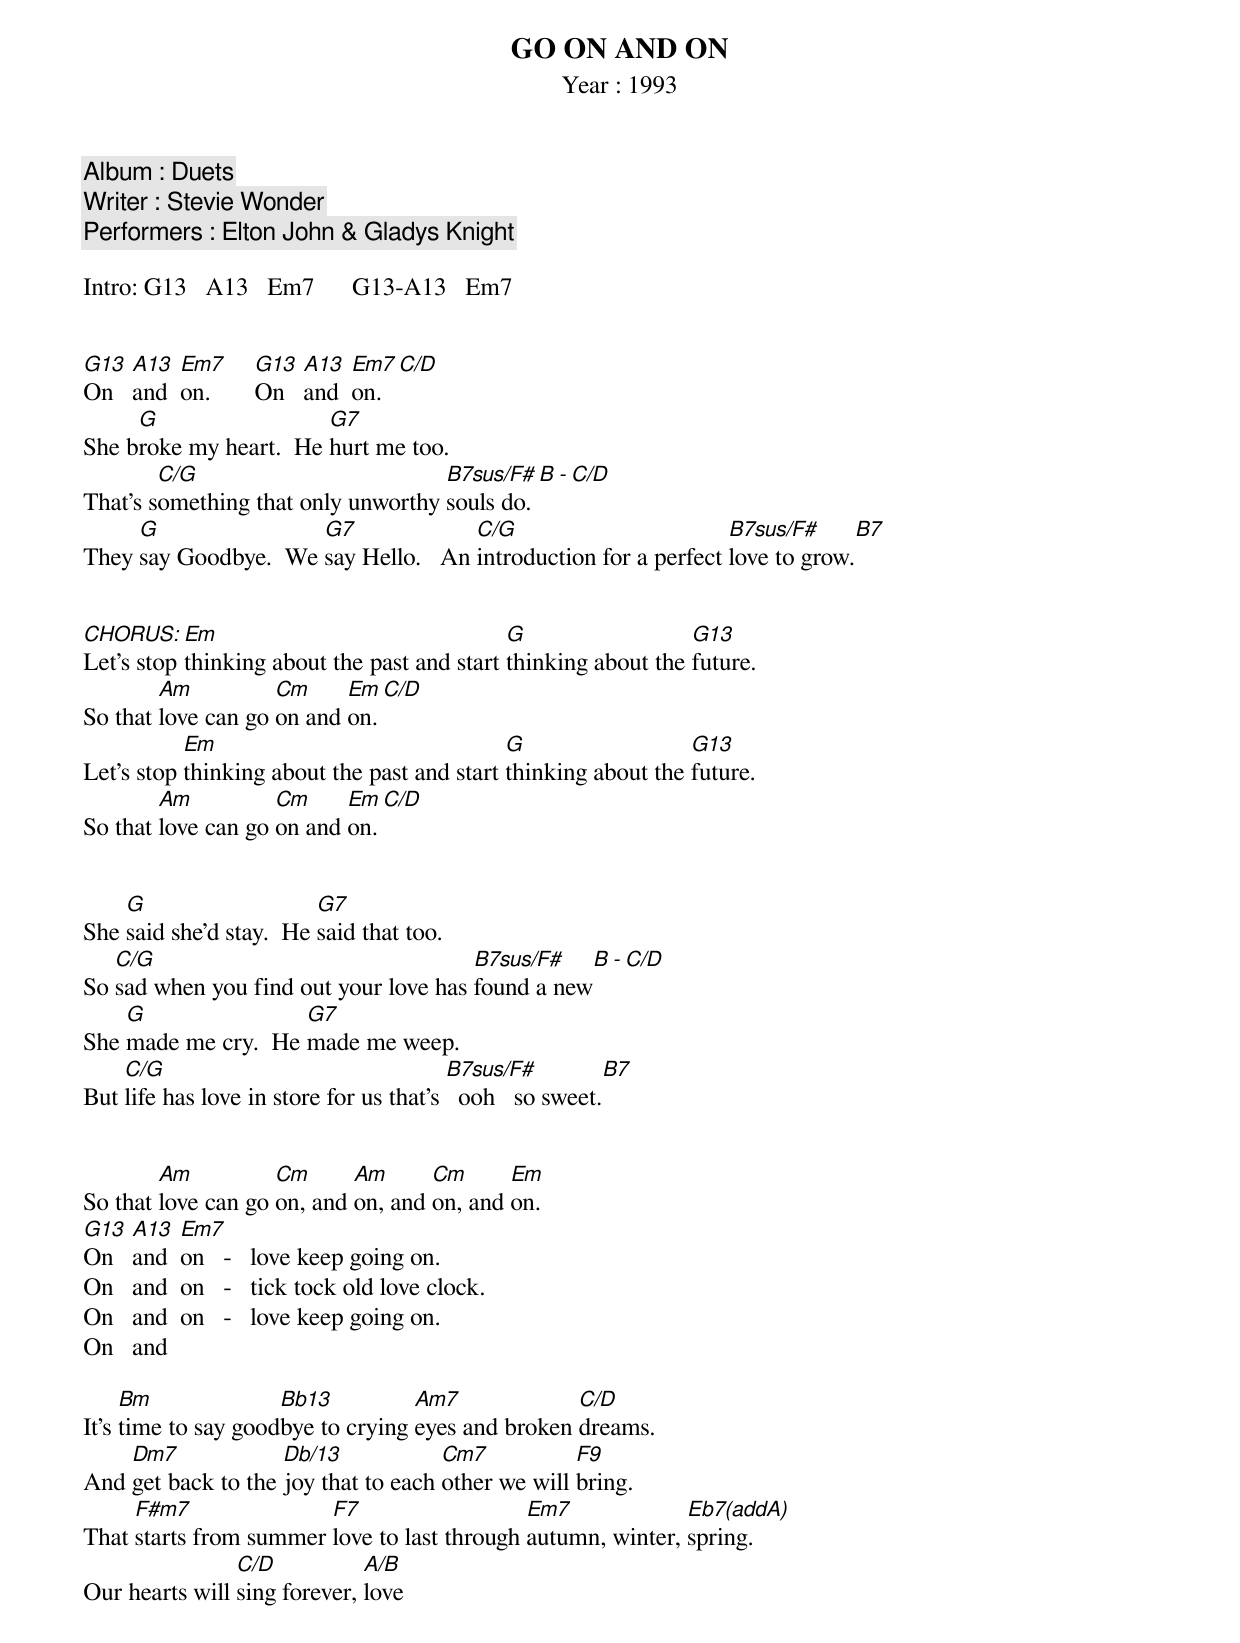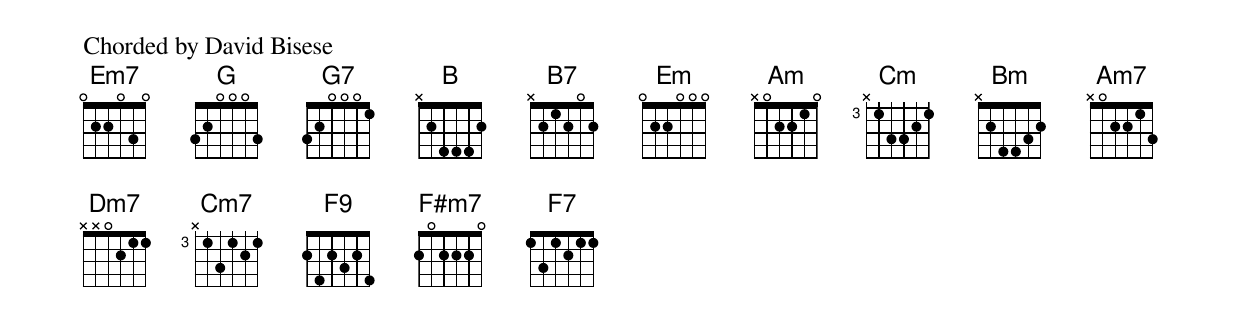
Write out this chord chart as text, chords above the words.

GO ON AND ON
      Year : 1993
     Album : Duets
    Writer : Stevie Wonder
Performers : Elton John & Gladys Knight

Intro: G13   A13   Em7      G13-A13   Em7


G13  A13  Em7       G13  A13  Em7     C/D
On   and  on.       On   and  on.
     G                  G7
She broke my heart.  He hurt me too.
        C/G                         B7sus/F#   B - C/D
That's something that only unworthy souls do.
     G                G7              C/G                        B7sus/F#     B7
They say Goodbye.  We say Hello.   An introduction for a perfect love to grow.


CHORUS:    Em                                G                  G13
Let's stop thinking about the past and start thinking about the future.
        Am          Cm     Em   C/D
So that love can go on and on.
           Em                                G                  G13
Let's stop thinking about the past and start thinking about the future.
        Am          Cm     Em   C/D
So that love can go on and on.


    G                    G7
She said she'd stay.  He said that too.
   C/G                                 B7sus/F#     B - C/D
So sad when you find out your love has found a new
    G                G7
She made me cry.  He made me weep.
    C/G                                  B7sus/F#            B7
But life has love in store for us that's   ooh   so sweet.

{Repeat Chorus - at last line skip to below}

        Am          Cm      Am      Cm      Em
So that love can go on, and on, and on, and on.
G13  A13  Em7
On   and  on   -   love keep going on.
On   and  on   -   tick tock old love clock.
On   and  on   -   love keep going on.
On   and

     Bm              Bb13          Am7             C/D
It's time to say goodbye to crying eyes and broken dreams.
    Dm7             Db/13            Cm7           F9
And get back to the joy that to each other we will bring.
     F#m7               F7                   Em7             Eb7(addA)
That starts from summer love to last through autumn, winter, spring.
                C/D           A/B
Our hearts will sing forever, love

Chorded by David Bisese
